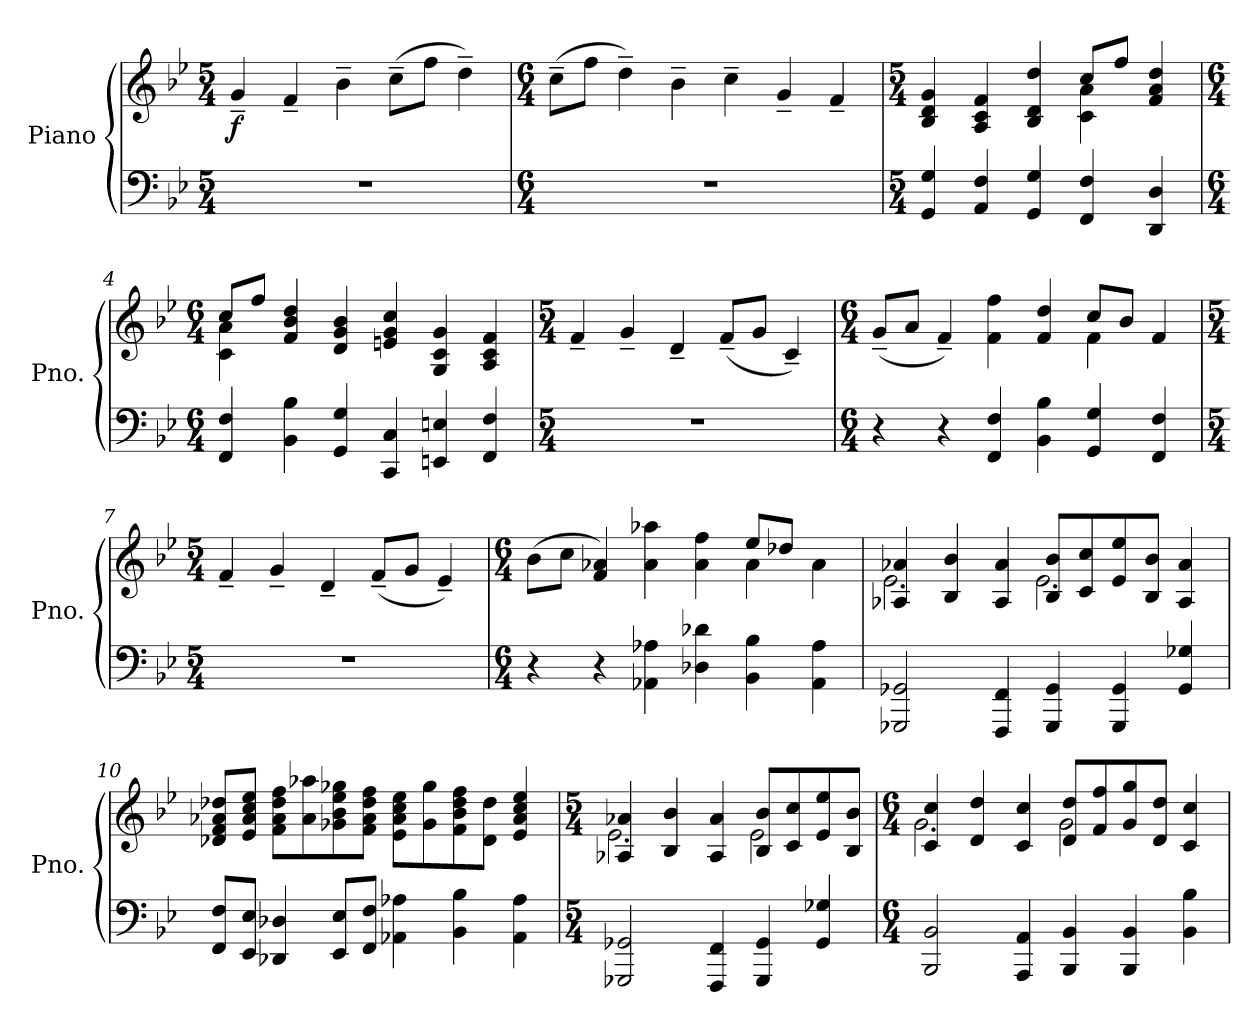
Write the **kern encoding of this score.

**kern	**kern	**dynam
*part1	*part1	*part1
*staff2	*staff1	*staff1/2
*I"Piano	*	*
*I'Pno.	*	*
*clefF4	*clefG2	*
*k[b-e-]	*k[b-e-]	*
*M5/4	*M5/4	*
*MM90	*MM90	*
=1	=1	=1
!	!	!LO:DY:b
4%5r	4g~/	f
.	4f~/	.
.	4b-~\	.
.	(>8cc~\L	.
.	8ff\J	.
.	4dd~\)	.
=2	=2	=2
*M6/4	*M6/4	*
1.r	(>8cc~\L	.
.	8ff\J	.
.	4dd~\)	.
.	4b-~\	.
.	4cc~\	.
.	4g~/	.
.	4f~/	.
=3	=3	=3
*M5/4	*M5/4	*
*	*^	*
4GG/ 4G/	4B-/ 4d/ 4g/	2.ryy	.
4AA/ 4F/	4A/ 4c/ 4f/	.	.
4GG/ 4G/	4B-/ 4d/ 4dd/	.	.
4FF/ 4F/	4c\ 4a\	8cc/L	.
.	.	8ff/J	.
4DD/ 4D/	4f/ 4a/ 4dd/	4ryy	.
!!LO:LB:g=z	!!
=4	=4	=4	=4
*M6/4	*M6/4	*	*
4FF/ 4F/	4c\ 4a\	8cc/L	.
.	.	8ff/J	.
4BB-\ 4B-\	4f/ 4b-/ 4dd/	1ryy	.
4GG/ 4G/	4d/ 4g/ 4b-/	.	.
4CC/ 4C/	4en/ 4g/ 4cc/	.	.
4EEn/ 4En/	4G/ 4c/ 4g/	.	.
4FF/ 4F/	4A/ 4c/ 4f/	4ryy	.
*	*v	*v	*
=5	=5	=5
*M5/4	*M5/4	*
4%5r	4f~/	.
.	4g~/	.
.	4d~/	.
.	(<8f~/L	.
.	8g/J	.
.	4c~/)	.
=6	=6	=6
*M6/4	*M6/4	*
*	*^	*
4r	(<8g~/L	1ryy	.
.	8a/J	.	.
4r	4f~/)	.	.
4FF/ 4F/	4f\ 4ff\	.	.
4BB-\ 4B-\	4f/ 4dd/	.	.
4GG/ 4G/	4f\	8cc/L	.
.	.	8b-/J	.
4FF/ 4F/	4f/	4ryy	.
*	*v	*v	*
!!LO:LB:g=z
=7	=7	=7
*M5/4	*M5/4	*
4%5r	4f~/	.
.	4g~/	.
.	4d~/	.
.	(<8f~/L	.
.	8g/J	.
.	4e-~/)	.
=8	=8	=8
*M6/4	*M6/4	*
*	*^	*
4r	(>8b-\L	1ryy	.
.	8cc\J	.	.
4r	4f/ 4a-X/)	.	.
4AA-X\ 4A-X\	4a-\ 4aa-X\	.	.
4D-X\ 4d-X\	4a-\ 4ff\	.	.
4BB-\ 4B-\	4a-\	8ee-/L	.
.	.	8dd-X/J	.
4AA-\ 4A-\	4a-\	4ryy	.
=9	=9	=9	=9
2GGG-X/ 2GG-X/	4A-X/ 4a-X/	2.e-\	.
.	4B-/ 4b-/	.	.
4FFF/ 4FF/	4A-/ 4a-/	.	.
4GGG-/ 4GG-/	8B-/ 8b-/L	2.e-\	.
.	8c/ 8cc/	.	.
4GGG-/ 4GG-/	8e-/ 8ee-/	.	.
.	8B-/ 8b-/J	.	.
4GG-/ 4G-X/	4A-/ 4a-/	.	.
*	*v	*v	*
!!LO:LB:g=z
=10	=10	=10
8FF/ 8F/L	8d-X/ 8f/ 8a-X/ 8dd-X/L	.
8EE-/ 8E-/J	8e-/ 8a-/ 8cc/ 8ee-/J	.
4DD-X/ 4D-X/	8f\ 8a-\ 8dd-\ 8ff\L	.
.	8a-\ 8aa-X\	.
8EE-/ 8E-/L	8g-X\ 8b-\ 8ee-\ 8gg-X\	.
8FF/ 8F/J	8f\ 8a-\ 8dd-\ 8ff\J	.
4AA-X\ 4A-X\	8e-\ 8a-\ 8cc\ 8ee-\L	.
.	8g-\ 8gg-\	.
4BB-\ 4B-\	8f\ 8b-\ 8dd-\ 8ff\	.
.	8d-\ 8dd-\J	.
4AA-\ 4A-\	4e-/ 4a-/ 4cc/ 4ee-/	.
=11	=11	=11
*M5/4	*M5/4	*
*	*^	*
2GGG-X/ 2GG-X/	4A-X/ 4a-X/	2.e-\	.
.	4B-/ 4b-/	.	.
4FFF/ 4FF/	4A-/ 4a-/	.	.
4GGG-/ 4GG-/	8B-/ 8b-/L	2e-\	.
.	8c/ 8cc/	.	.
4GG-/ 4G-X/	8e-/ 8ee-/	.	.
.	8B-/ 8b-/J	.	.
=12	=12	=12	=12
*M6/4	*M6/4	*	*
2BBB-/ 2BB-/	4c/ 4cc/	2.g\	.
.	4d/ 4dd/	.	.
4AAA/ 4AA/	4c/ 4cc/	.	.
4BBB-/ 4BB-/	8d/ 8dd/L	2g\	.
.	8f/ 8ff/	.	.
4BBB-/ 4BB-/	8g/ 8gg/	.	.
.	8d/ 8dd/J	.	.
4BB-\ 4B-\	4c/ 4cc/	4ryy	.
*	*v	*v	*
=	=	=
*-	*-	*-
